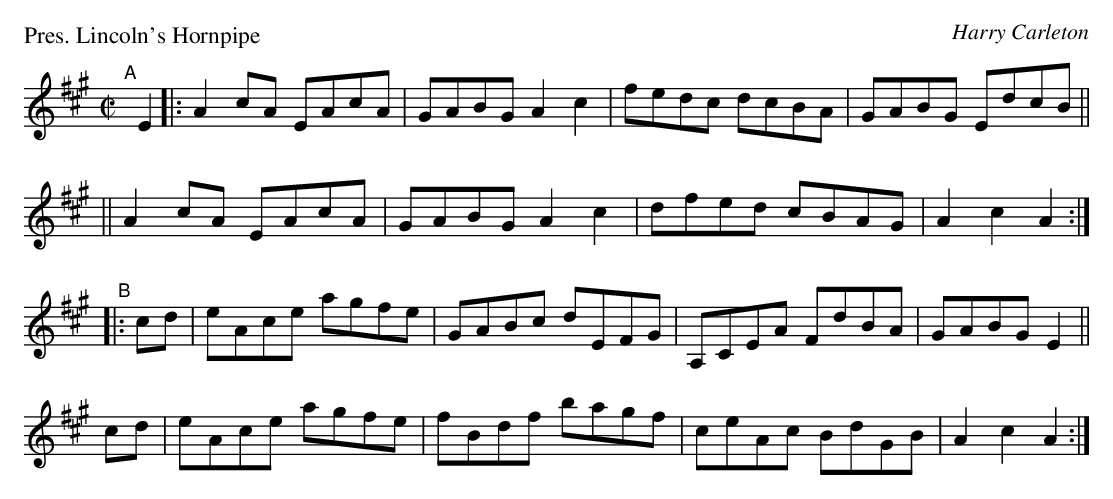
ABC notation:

X:1
P: Pres. Lincoln's Hornpipe
C: Harry Carleton
M: C|
L: 1/8
K: A
"^A"[|] E2 \
|: A2cA EAcA | GABG A2c2 | fedc dcBA | GABG EdcB ||
|| A2cA EAcA | GABG A2c2 | dfed cBAG | A2c2 A2 :|
"^B"|:\
cd | eAce agfe | GABc dEFG | A,CEA FdBA | GABG E2 ||
cd | eAce agfe | fBdf bagf |  ceAc BdGB | A2c2 A2 :|
